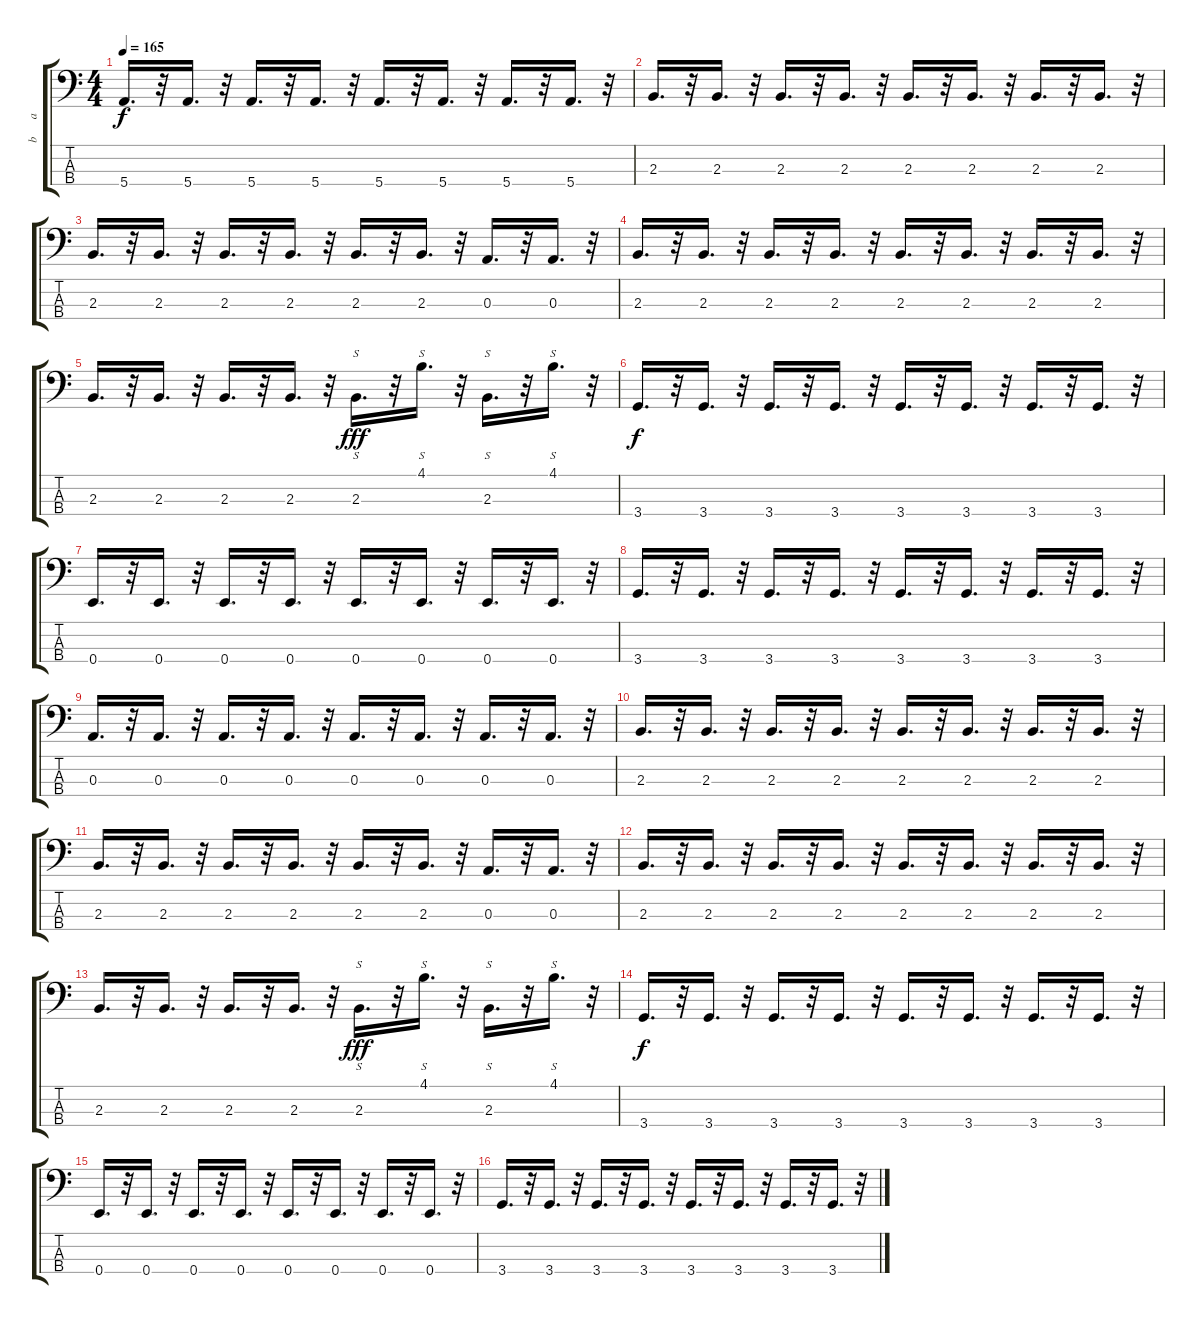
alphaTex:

\track ("b      a      s      s" "b      a  ") {instrument synthbass2}
\staff {score tabs}
\tuning (G2 D2 A1 E1) {hide}
\ts (4 4)
\tempo 165
\clef f4
\ks c
5.4.16{d dy f} r.32 5.4.16{d} r.32 5.4.16{d} r.32 5.4.16{d} r.32 5.4.16{d} r.32 5.4.16{d} r.32 5.4.16{d} r.32 5.4.16{d} r.32 |
2.3.16{d} r.32 2.3.16{d} r.32 2.3.16{d} r.32 2.3.16{d} r.32 2.3.16{d} r.32 2.3.16{d} r.32 2.3.16{d} r.32 2.3.16{d} r.32 |
2.3.16{d} r.32 2.3.16{d} r.32 2.3.16{d} r.32 2.3.16{d} r.32 2.3.16{d} r.32 2.3.16{d} r.32 0.3.16{d} r.32 0.3.16{d} r.32 |
2.3.16{d} r.32 2.3.16{d} r.32 2.3.16{d} r.32 2.3.16{d} r.32 2.3.16{d} r.32 2.3.16{d} r.32 2.3.16{d} r.32 2.3.16{d} r.32 |
2.3.16{d} r.32 2.3.16{d} r.32 2.3.16{d} r.32 2.3.16{d} r.32 2.3.16{s d dy fff volume 16 instrument slapbass1} r.32 4.1.16{s d volume 16 instrument slapbass1} r.32 2.3.16{s d volume 16 instrument slapbass1} r.32 4.1.16{s d volume 16 instrument slapbass1} r.32 |
3.4.16{d dy f volume 15 instrument synthbass2} r.32 3.4.16{d} r.32 3.4.16{d} r.32 3.4.16{d} r.32 3.4.16{d} r.32 3.4.16{d} r.32 3.4.16{d} r.32 3.4.16{d} r.32 |
0.4.16{d} r.32 0.4.16{d} r.32 0.4.16{d} r.32 0.4.16{d} r.32 0.4.16{d} r.32 0.4.16{d} r.32 0.4.16{d} r.32 0.4.16{d} r.32 |
3.4.16{d} r.32 3.4.16{d} r.32 3.4.16{d} r.32 3.4.16{d} r.32 3.4.16{d} r.32 3.4.16{d} r.32 3.4.16{d} r.32 3.4.16{d} r.32 |
0.3.16{d} r.32 0.3.16{d} r.32 0.3.16{d} r.32 0.3.16{d} r.32 0.3.16{d} r.32 0.3.16{d} r.32 0.3.16{d} r.32 0.3.16{d} r.32 |
2.3.16{d} r.32 2.3.16{d} r.32 2.3.16{d} r.32 2.3.16{d} r.32 2.3.16{d} r.32 2.3.16{d} r.32 2.3.16{d} r.32 2.3.16{d} r.32 |
2.3.16{d} r.32 2.3.16{d} r.32 2.3.16{d} r.32 2.3.16{d} r.32 2.3.16{d} r.32 2.3.16{d} r.32 0.3.16{d} r.32 0.3.16{d} r.32 |
2.3.16{d} r.32 2.3.16{d} r.32 2.3.16{d} r.32 2.3.16{d} r.32 2.3.16{d} r.32 2.3.16{d} r.32 2.3.16{d} r.32 2.3.16{d} r.32 |
2.3.16{d} r.32 2.3.16{d} r.32 2.3.16{d} r.32 2.3.16{d} r.32 2.3.16{s d dy fff volume 16 instrument slapbass1} r.32 4.1.16{s d volume 16 instrument slapbass1} r.32 2.3.16{s d volume 16 instrument slapbass1} r.32 4.1.16{s d volume 16 instrument slapbass1} r.32 |
3.4.16{d dy f volume 15 instrument synthbass2} r.32 3.4.16{d} r.32 3.4.16{d} r.32 3.4.16{d} r.32 3.4.16{d} r.32 3.4.16{d} r.32 3.4.16{d} r.32 3.4.16{d} r.32 |
0.4.16{d} r.32 0.4.16{d} r.32 0.4.16{d} r.32 0.4.16{d} r.32 0.4.16{d} r.32 0.4.16{d} r.32 0.4.16{d} r.32 0.4.16{d} r.32 |
3.4.16{d} r.32 3.4.16{d} r.32 3.4.16{d} r.32 3.4.16{d} r.32 3.4.16{d} r.32 3.4.16{d} r.32 3.4.16{d} r.32 3.4.16{d} r.32
